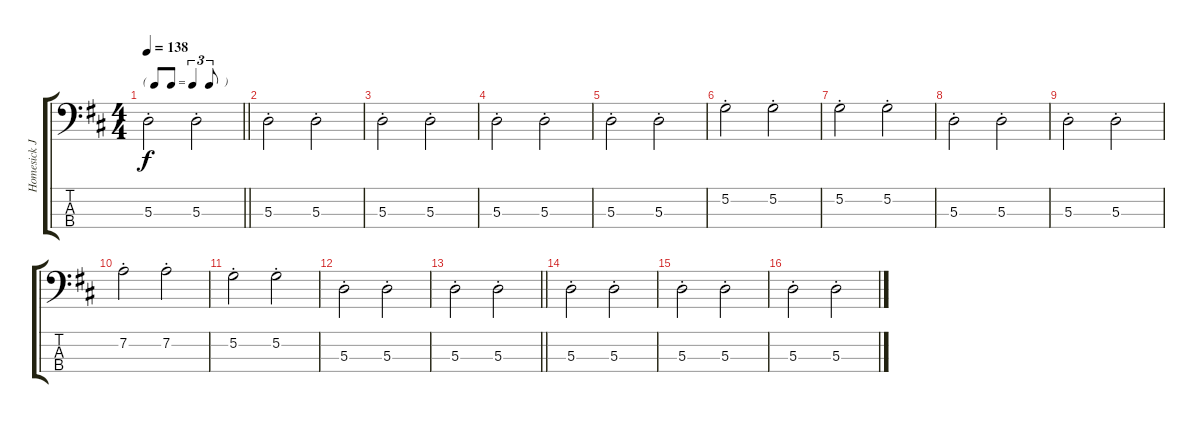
\track ("Homesick James - Bass" "Homesick J") {instrument acousticbass}
\staff {score tabs}
\tuning (G2 D2 A1 E1) {hide}
\ts (4 4)
\tf triplet8th
\tempo 138
\clef f4
\barLineRight lightlight
\ks d
5.3{st}.2{dy f} 5.3{st}.2 |
5.3{st}.2 5.3{st}.2 |
5.3{st}.2 5.3{st}.2 |
5.3{st}.2 5.3{st}.2 |
5.3{st}.2 5.3{st}.2 |
5.2{st}.2 5.2{st}.2 |
5.2{st}.2 5.2{st}.2 |
5.3{st}.2 5.3{st}.2 |
5.3{st}.2 5.3{st}.2 |
7.2{st}.2 7.2{st}.2 |
5.2{st}.2 5.2{st}.2 |
5.3{st}.2 5.3{st}.2 |
\barLineRight lightlight
5.3{st}.2 5.3{st}.2 |
5.3{st}.2 5.3{st}.2 |
5.3{st}.2 5.3{st}.2 |
5.3{st}.2 5.3{st}.2
